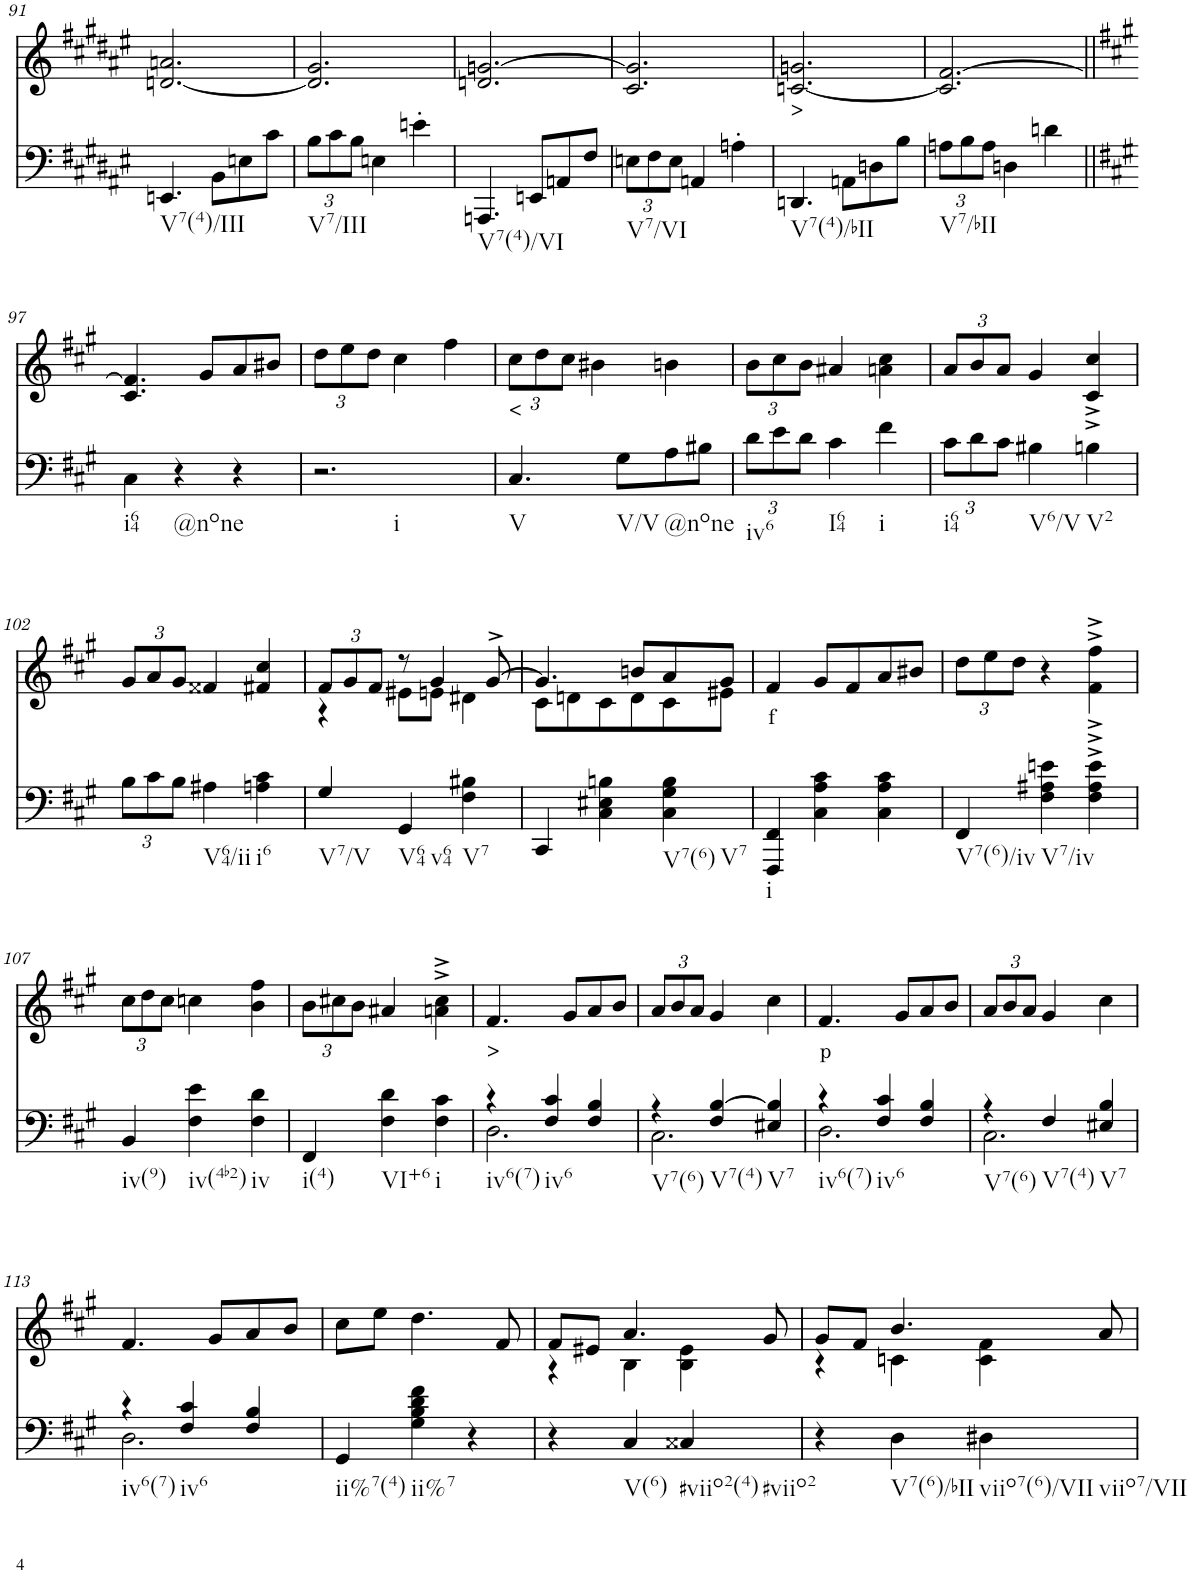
**kern	**kern	**text
*part2	*part1	*part1
*staff2	*staff1	*staff1
*I"Piano	*I"Piano	*
*I'Pno	*I'Pno	*
!!LO:PB:g=z
*clefF4	*clefG2	*
*k[f#c#g#d#a#e#]	*k[f#c#g#d#a#e#]	*
*M3/4	*M3/4	*
=91	=91	=91
!LO:TX:b:t=V7(4)/III	!	!
4.EEn/	[2.dn/ 2.an/	.
8BB\L	.	.
8En\	.	.
8c#\J	.	.
=92	=92	=92
*Xbrackettup	*	*
!LO:TX:b:t=V7/III	!	!
12B\L	2.d/] 2.g#/	.
12c#\	.	.
12B\J	.	.
4En\	.	.
4en'\	.	.
=93	=93	=93
!LO:TX:b:t=V7(4)/VI	!	!
4.AAAn/	2.dn/ [2.gn/	.
8EEn/L	.	.
8AAn/	.	.
8F#/J	.	.
=94	=94	=94
!LO:TX:b:t=V7/VI	!	!
12En\L	2.c#/ 2.g/]	.
12F#\	.	.
12E\J	.	.
4AAn/	.	.
4An'\	.	.
=95	=95	=95
!LO:TX:b:t=V7(4)/bII	!	!
!	!	!LO:LY:b
4.DDn/	[2.cn/ 2.gn/	>
8AAn\L	.	.
8Dn\	.	.
8B\J	.	.
=96	=96	=96
!LO:TX:b:t=V7/bII	!	!
12An\L	2.c/] [2.f#/	.
12B\	.	.
12A\J	.	.
4Dn\	.	.
4dn\	.	.
!!LO:LB:g=z
=97||	=97||	=97||
*k[f#c#g#]	*k[f#c#g#]	*
!LO:TX:b:t=i64	!	!
4C#\	4.c#/ 4.f#/]	.
!LO:TX:b:t=@none	!	!
4r	.	.
.	8g#/L	.
4r	8a/	.
.	8b#X/J	.
=98	=98	=98
*	*Xbrackettup	*
!LO:TX:b:t=i	!	!
2.r	12dd\L	.
.	12ee\	.
.	12dd\J	.
.	4cc#\	.
.	4ff#\	.
=99	=99	=99
!LO:TX:b:t=V	!	!
!	!	!LO:LY:b
4.C#/	12cc#\L	<
.	12dd\	.
.	12cc#\J	.
.	4b#X\	.
!LO:TX:b:t=V/V	!	!
8G#\L	.	.
!LO:TX:b:t=@none	!	!
8A\	4bn\	.
8B#X\J	.	.
=100	=100	=100
!LO:TX:b:t=iv6	!	!
12d\L	12b\L	.
12e\	12cc#\	.
12d\J	12b\J	.
!LO:TX:b:t=I64	!	!
4c#\	4a#X/	.
!LO:TX:b:t=i	!	!
4f#\	4an\ 4cc#\	.
=101	=101	=101
!LO:TX:b:t=i64	!	!
12c#\L	12a/L	.
12d\	12b/	.
12c#\J	12a/J	.
!LO:TX:b:t=V6/V	!	!
4B#X\	4g#/	.
!LO:TX:b:t=V2	!	!
4Bn\	4c#/^ 4cc#/^	.
!!LO:LB:g=z
=102	=102	=102
12B\L	12g#/L	.
12c#\	12a/	.
12B\J	12g#/J	.
!LO:TX:b:t=V64/ii	!	!
4A#X\	4f##X/	.
!LO:TX:b:t=i6	!	!
4An\ 4c#\	4f#X/ 4cc#/	.
=103	=103	=103
*	*^	*
!LO:TX:b:t=V7/V	!	!	!
4G#/	12f#/L	4r	.
.	12g#/	.	.
.	12f#/J	.	.
!LO:TX:b:t=V64	!	!	!
!LO:TX:b:t=v64	!	!	!
4GG#/	8r	8e#X\L	.
.	4g#/	8en\J	.
!LO:TX:b:t=V7	!	!	!
4F#\ 4B#X\	.	4d#X\	.
.	[8g#^/	.	.
=104	=104	=104	=104
4CC#/	4.g#/]	8c#\L	.
.	.	8dn\	.
4C#\ 4E#X\ 4Bn\	.	8c#\	.
.	8bn/L	8d\	.
!LO:TX:b:t=V7(6)	!	!	!
!LO:TX:b:t=V7	!	!	!
4C#\ 4G#\ 4B\	8a/	8c#\	.
.	8g#/J	8e#X\J	.
=105	=105	=105	=105
!LO:TX:b:t=i	!	!	!
!	!	!	!LO:LY:b
*	*v	*v	*
4FFF#/ 4FF#/	4f#/	f
4C#\ 4A\ 4c#\	8g#/L	.
.	8f#/	.
4C#\ 4A\ 4c#\	8a/	.
.	8b#X/J	.
=106	=106	=106
!LO:TX:b:t=V7(6)/iv	!	!
4FF#/	12dd\L	.
.	12ee\	.
.	12dd\J	.
!LO:TX:b:t=V7/iv	!	!
4F#\ 4A#X\ 4en\	4r	.
4F#\^ 4A#\^ 4e\^	4f#\^ 4ff#\^	.
!!LO:LB:g=z
=107	=107	=107
!LO:TX:b:t=iv(9)	!	!
4BB/	12cc#\L	.
.	12dd\	.
.	12cc#\J	.
!LO:TX:b:t=iv(4b2)	!	!
4F#\ 4e\	4ccn\	.
!LO:TX:b:t=iv	!	!
4F#\ 4d\	4b\ 4ff#\	.
=108	=108	=108
!LO:TX:b:t=i(4)	!	!
4FF#/	12b\L	.
.	12cc#X\	.
.	12b\J	.
!LO:TX:b:t=VI+6	!	!
4F#\ 4d\	4a#X/	.
!LO:TX:b:t=i	!	!
4F#\ 4c#\	4an\^ 4cc#\^	.
=109	=109	=109
*^	*	*
!LO:TX:b:t=iv6(7)	!	!	!
!	!	!	!LO:LY:b
4r	2.D\	4.f#/	>
!LO:TX:b:t=iv6	!	!	!
4F#/ 4c#/	.	.	.
.	.	8g#/L	.
4F#/ 4B/	.	8a/	.
.	.	8b/J	.
=110	=110	=110	=110
!LO:TX:b:t=V7(6)	!	!	!
4r	2.C#\	12a/L	.
.	.	12b/	.
.	.	12a/J	.
!LO:TX:b:t=V7(4)	!	!	!
4F#/ [4B/	.	4g#/	.
!LO:TX:b:t=V7	!	!	!
4E#X/ 4B/]	.	4cc#\	.
=111	=111	=111	=111
!LO:TX:b:t=iv6(7)	!	!	!
!	!	!	!LO:LY:b
4r	2.D\	4.f#/	p
!LO:TX:b:t=iv6	!	!	!
4F#/ 4c#/	.	.	.
.	.	8g#/L	.
4F#/ 4B/	.	8a/	.
.	.	8b/J	.
=112	=112	=112	=112
!LO:TX:b:t=V7(6)	!	!	!
4r	2.C#\	12a/L	.
.	.	12b/	.
.	.	12a/J	.
!LO:TX:b:t=V7(4)	!	!	!
4F#/	.	4g#/	.
!LO:TX:b:t=V7	!	!	!
4E#X/ 4B/	.	4cc#\	.
!!LO:LB:g=z
=113	=113	=113	=113
!LO:TX:b:t=iv6(7)	!	!	!
4r	2.D\	4.f#/	.
!LO:TX:b:t=iv6	!	!	!
4F#/ 4c#/	.	.	.
.	.	8g#/L	.
4F#/ 4B/	.	8a/	.
.	.	8b/J	.
*v	*v	*	*
=114	=114	=114
!LO:TX:b:t=ii%7(4)	!	!
4GG#/	8cc#\L	.
.	8ee\J	.
!LO:TX:b:t=ii%7	!	!
4G#\ 4B\ 4d\ 4f#\	4.dd\	.
4r	.	.
.	8f#/	.
=115	=115	=115
*	*^	*
4r	8f#/L	4r	.
.	8e#X/J	.	.
!LO:TX:b:t=V(6)	!	!	!
4C#/	4.a/	4B\	.
!LO:TX:b:t=#viio2(4)	!	!	!
!LO:TX:b:t=#viio2	!	!	!
4C##X/	.	4B\ 4e#\	.
.	8g#/	.	.
=116	=116	=116	=116
4r	8g#/L	4r	.
.	8f#/J	.	.
!LO:TX:b:t=V7(6)/bII	!	!	!
4D\	4.b/	4cn\	.
!LO:TX:b:t=viio7(6)/VII	!	!	!
!LO:TX:b:t=viio7/VII	!	!	!
4D#X\	.	4c\ 4f#\	.
.	8a/	.	.
*	*v	*v	*
=	=	=
*-	*-	*-
